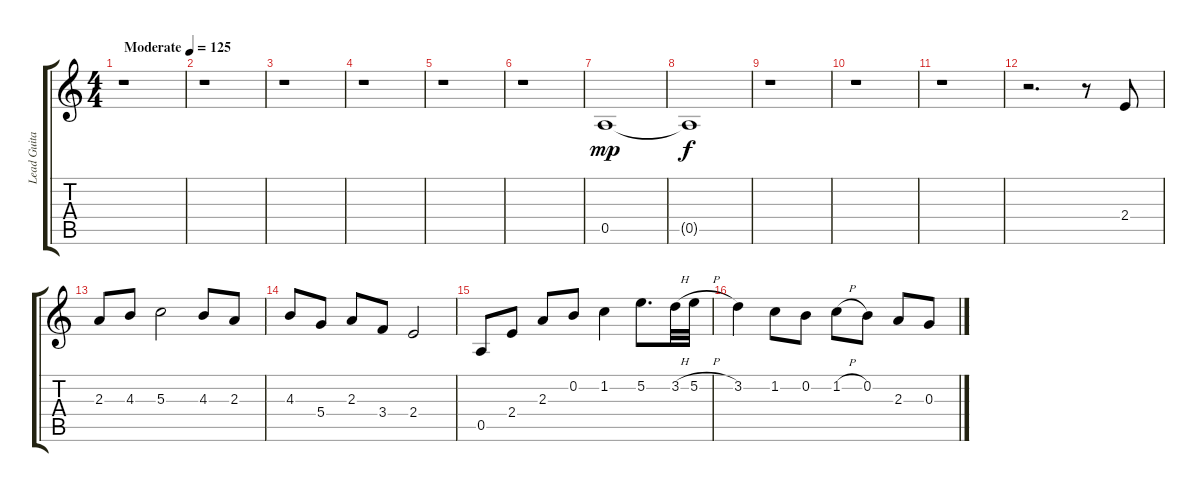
\track ("Lead Guitar 1" "Lead Guita") {instrument acousticguitarsteel}
\staff {score tabs}
\tuning (E4 B3 G3 D3 A2 E2) {hide}
\ts (4 4)
\tempo (125 "Moderate")
\clef g2
\ks c
r.1{dy mp instrument acousticguitarsteel} |
r.1 |
r.1 |
r.1 |
r.1 |
r.1 |
0.5.1 |
0.5{t}.1{dy f} |
r.1 |
r.1 |
r.1 |
r.2{d} r.8 2.4.8 |
2.3.8 4.3.8 5.3.2 4.3.8 2.3.8 |
4.3.8 5.4.8 2.3.8 3.4.8 2.4.2 |
0.5.8 2.4.8 2.3.8 0.2.8 1.2.4 5.2.8{d} 3.2{h}.32 5.2{h}.32 |
3.2.4 1.2.8 0.2.8 1.2{h}.8 0.2.8 2.3.8 0.3.8
